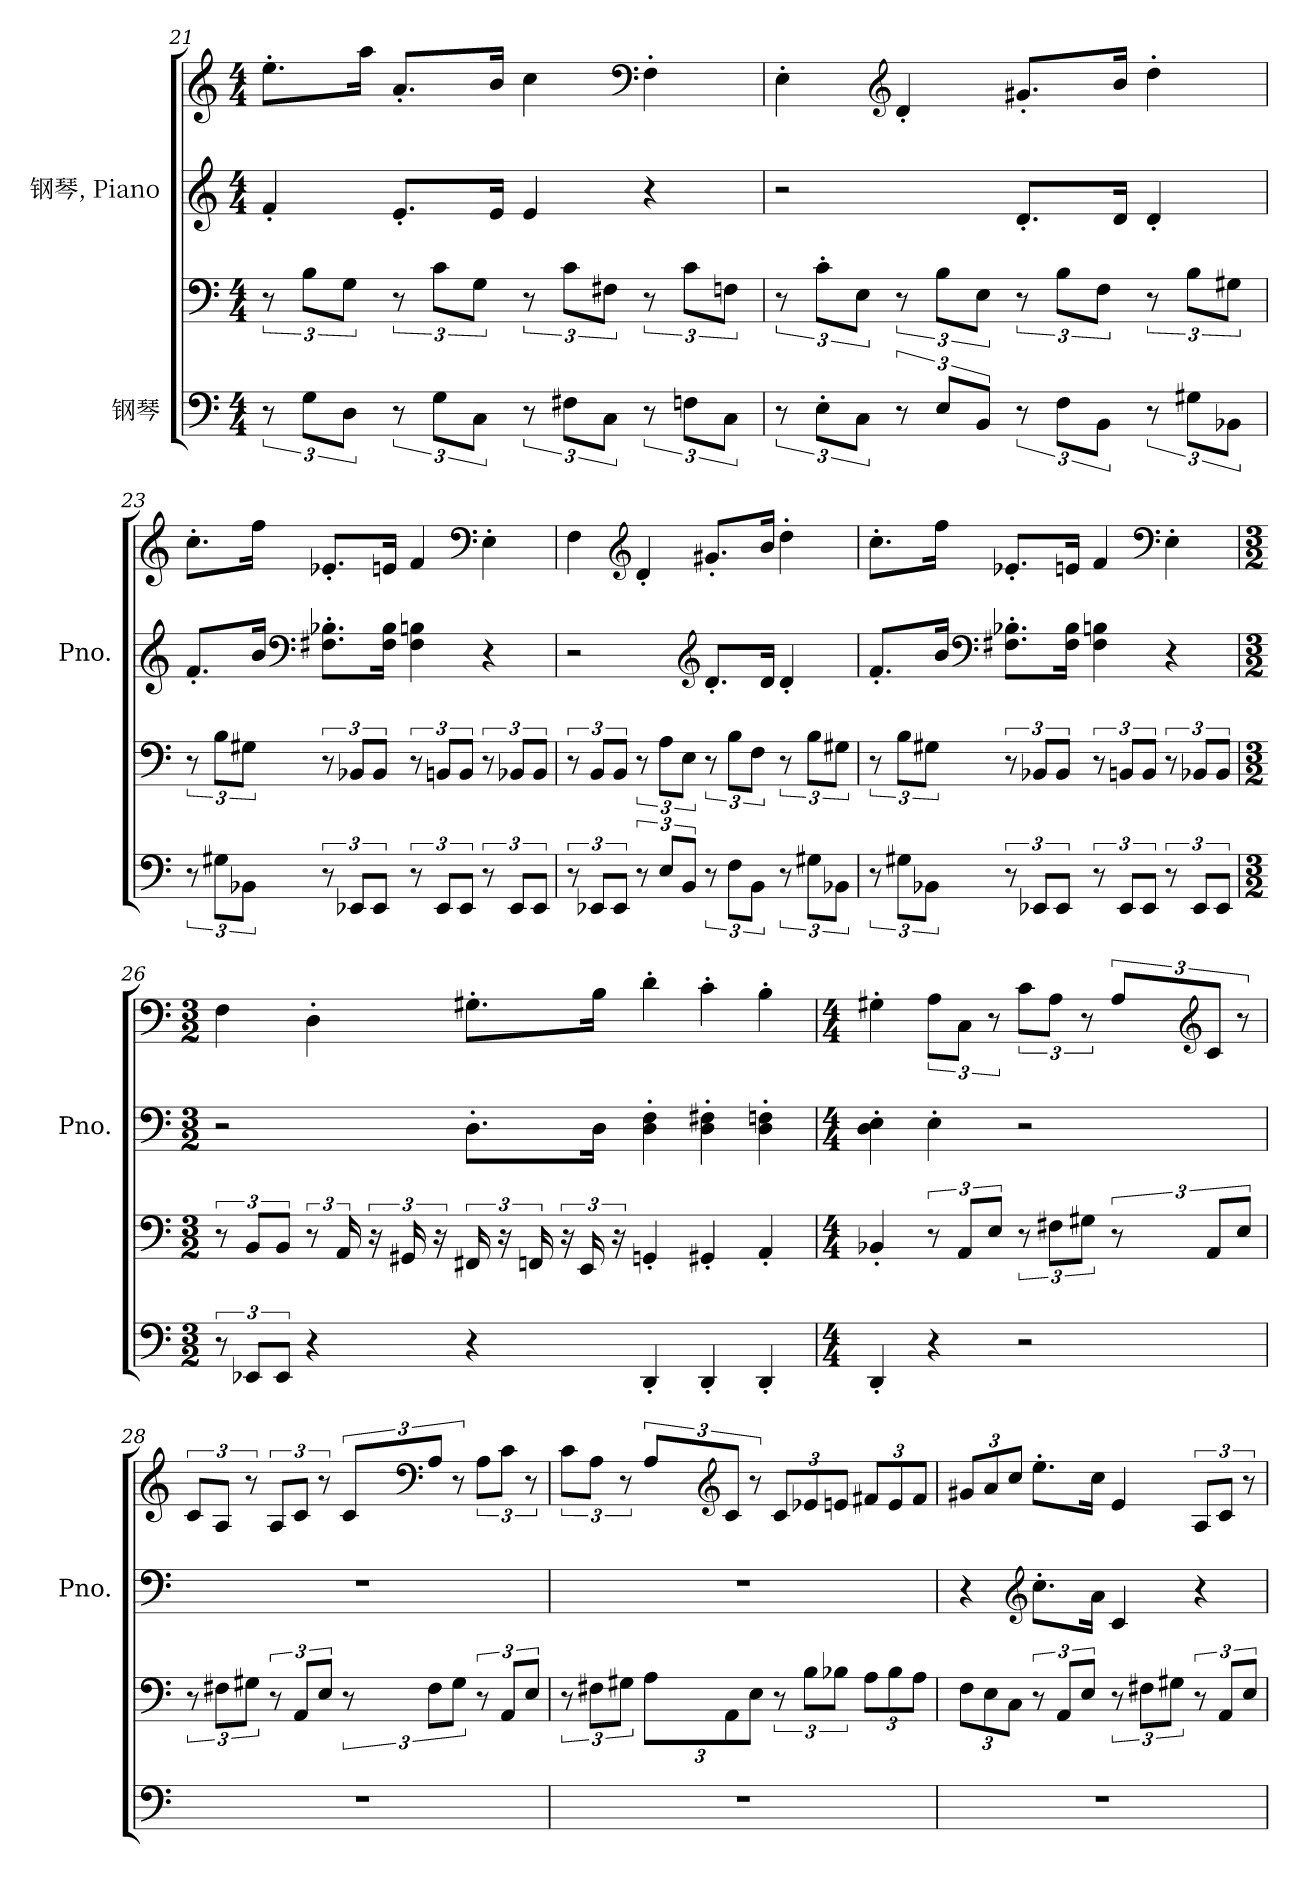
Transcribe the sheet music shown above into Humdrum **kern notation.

**kern	**kern	**kern	**kern
*part2	*part2	*part1	*part1
*staff4	*staff3	*staff2	*staff1
*I"钢琴	*	*I"钢琴, Piano	*
*	*	*I'Pno.	*
!!LO:LB:g=z
*clefF4	*clefF4	*clefG2	*clefG2
*k[]	*k[]	*k[]	*k[]
*M4/4	*M4/4	*M4/4	*M4/4
=21	=21	=21	=21
12r	12r	4f'/	8.ee'\L
12G\L	12B\L	.	.
12D\J	12G\J	.	.
.	.	.	16aa\Jk
12r	12r	8.e'/L	8.a'/L
12G\L	12c\L	.	.
12C\J	12G\J	.	.
.	.	16e/Jk	16b/Jk
12r	12r	4e/	4cc\
12F#X\L	12c\L	.	.
12C\J	12F#X\J	.	.
*	*	*	*clefF4
12r	12r	4r	4F'\
12Fn\L	12c\L	.	.
12C\J	12Fn\J	.	.
=22	=22	=22	=22
12r	12r	2r	4E'\
12E'\L	12c'\L	.	.
12C\J	12E\J	.	.
*	*	*	*clefG2
12r	12r	.	4d'/
12E/L	12B\L	.	.
12BB/J	12E\J	.	.
12r	12r	8.d'/L	8.g#X'/L
12F\L	12B\L	.	.
12BB\J	12F\J	.	.
.	.	16d/Jk	16b/Jk
12r	12r	4d'/	4dd'\
12G#X\L	12B\L	.	.
12BB-X\J	12G#X\J	.	.
!!LO:LB:g=z
=23	=23	=23	=23
12r	12r	8.f'/L	8.cc'\L
12G#X\L	12B\L	.	.
12BB-X\J	12G#X\J	.	.
.	.	16b/Jk	16ff\Jk
*	*	*clefF4	*
12r	12r	8.F#X\' 8.B-X\'L	8.e-X'/L
12EE-X/L	12BB-X/L	.	.
12EE-/J	12BB-/J	.	.
.	.	16F#\ 16B-\Jk	16en/Jk
12r	12r	4F#\ 4Bn\	4f/
12EE-/L	12BBn/L	.	.
12EE-/J	12BB/J	.	.
*	*	*	*clefF4
12r	12r	4r	4E'\
12EE-/L	12BB-X/L	.	.
12EE-/J	12BB-/J	.	.
=24	=24	=24	=24
12r	12r	2r	4F\
12EE-X/L	12BB/L	.	.
12EE-/J	12BB/J	.	.
*	*	*	*clefG2
12r	12r	.	4d'/
12E/L	12A\L	.	.
12BB/J	12E\J	.	.
*	*	*clefG2	*
12r	12r	8.d'/L	8.g#X'/L
12F\L	12B\L	.	.
12BB\J	12F\J	.	.
.	.	16d/Jk	16b/Jk
12r	12r	4d'/	4dd'\
12G#X\L	12B\L	.	.
12BB-X\J	12G#X\J	.	.
!!LO:PB:g=z
=25	=25	=25	=25
12r	12r	8.f'/L	8.cc'\L
12G#X\L	12B\L	.	.
12BB-X\J	12G#X\J	.	.
.	.	16b/Jk	16ff\Jk
*	*	*clefF4	*
12r	12r	8.F#X\' 8.B-X\'L	8.e-X'/L
12EE-X/L	12BB-X/L	.	.
12EE-/J	12BB-/J	.	.
.	.	16F#\ 16B-\Jk	16en/Jk
12r	12r	4F#\ 4Bn\	4f/
12EE-/L	12BBn/L	.	.
12EE-/J	12BB/J	.	.
*	*	*	*clefF4
12r	12r	4r	4E'\
12EE-/L	12BB-X/L	.	.
12EE-/J	12BB-/J	.	.
!!LO:LB:g=z
=26	=26	=26	=26
*M3/2	*M3/2	*M3/2	*M3/2
12r	12r	2r	4F\
12EE-X/L	12BB/L	.	.
12EE-/J	12BB/J	.	.
4r	12r	.	4D'\
.	24AA/	.	.
.	24r	.	.
.	24GG#X/	.	.
.	24r	.	.
4r	24FF#X/	8.D'\L	8.G#X'\L
.	24r	.	.
.	24FFn/	.	.
.	24r	.	.
.	24EE/	.	.
.	.	16D\Jk	16B\Jk
.	24r	.	.
4DD'/	4GGn'/	4D\' 4F\'	4d'\
4DD'/	4GG#X'/	4D\' 4F#X\'	4c'\
4DD'/	4AA'/	4D\' 4Fn\'	4B'\
=27	=27	=27	=27
*M4/4	*M4/4	*M4/4	*M4/4
4DD'/	4BB-X'/	4D\' 4E\'	4G#X'\
4r	12r	4E'\	12A\L
.	12AA/L	.	12C\J
.	12E/J	.	12r
2r	12r	2r	12c\L
.	12F#X\L	.	12A\J
.	12G#X\J	.	12r
.	12r	.	12A/L
*	*	*	*clefG2
.	12AA/L	.	12c/J
.	12E/J	.	12r
!!LO:LB:g=z
=28	=28	=28	=28
1r	12r	1r	12c/L
.	12F#X\L	.	12A/J
.	12G#X\J	.	12r
.	12r	.	12A/L
.	12AA/L	.	12c/J
.	12E/J	.	12r
.	12r	.	12c/L
*	*	*	*clefF4
.	12F#\L	.	12A/J
.	12G#\J	.	12r
.	12r	.	12A\L
.	12AA/L	.	12c\J
.	12E/J	.	12r
=29	=29	=29	=29
1r	12r	1r	12c\L
.	12F#X\L	.	12A\J
.	12G#X\J	.	12r
*	*Xbrackettup	*	*
.	12A\L	.	12A/L
*	*	*	*clefG2
.	12AA\	.	12c/J
.	12E\J	.	12r
*	*brackettup	*	*Xbrackettup
.	12r	.	12c/L
.	12B\L	.	12e-X/
.	12B-X\J	.	12en/J
*	*Xbrackettup	*	*
.	12A\L	.	12f#X/L
.	12B-\	.	12e/
.	12A\J	.	12f#/J
!!LO:PB:g=z
=30	=30	=30	=30
1r	12F\L	4r	12g#X/L
.	12E\	.	12a/
.	12C\J	.	12cc/J
*	*	*clefG2	*
*	*brackettup	*	*
.	12r	8.cc'\L	8.ee'\L
.	12AA/L	.	.
.	12E/J	.	.
.	.	16a\Jk	16cc\Jk
.	12r	4c/	4e/
.	12F#X\L	.	.
.	12G#X\J	.	.
*	*	*	*brackettup
.	12r	4r	12A/L
.	12AA/L	.	12c/J
.	12E/J	.	12r
=	=	=	=
*-	*-	*-	*-
